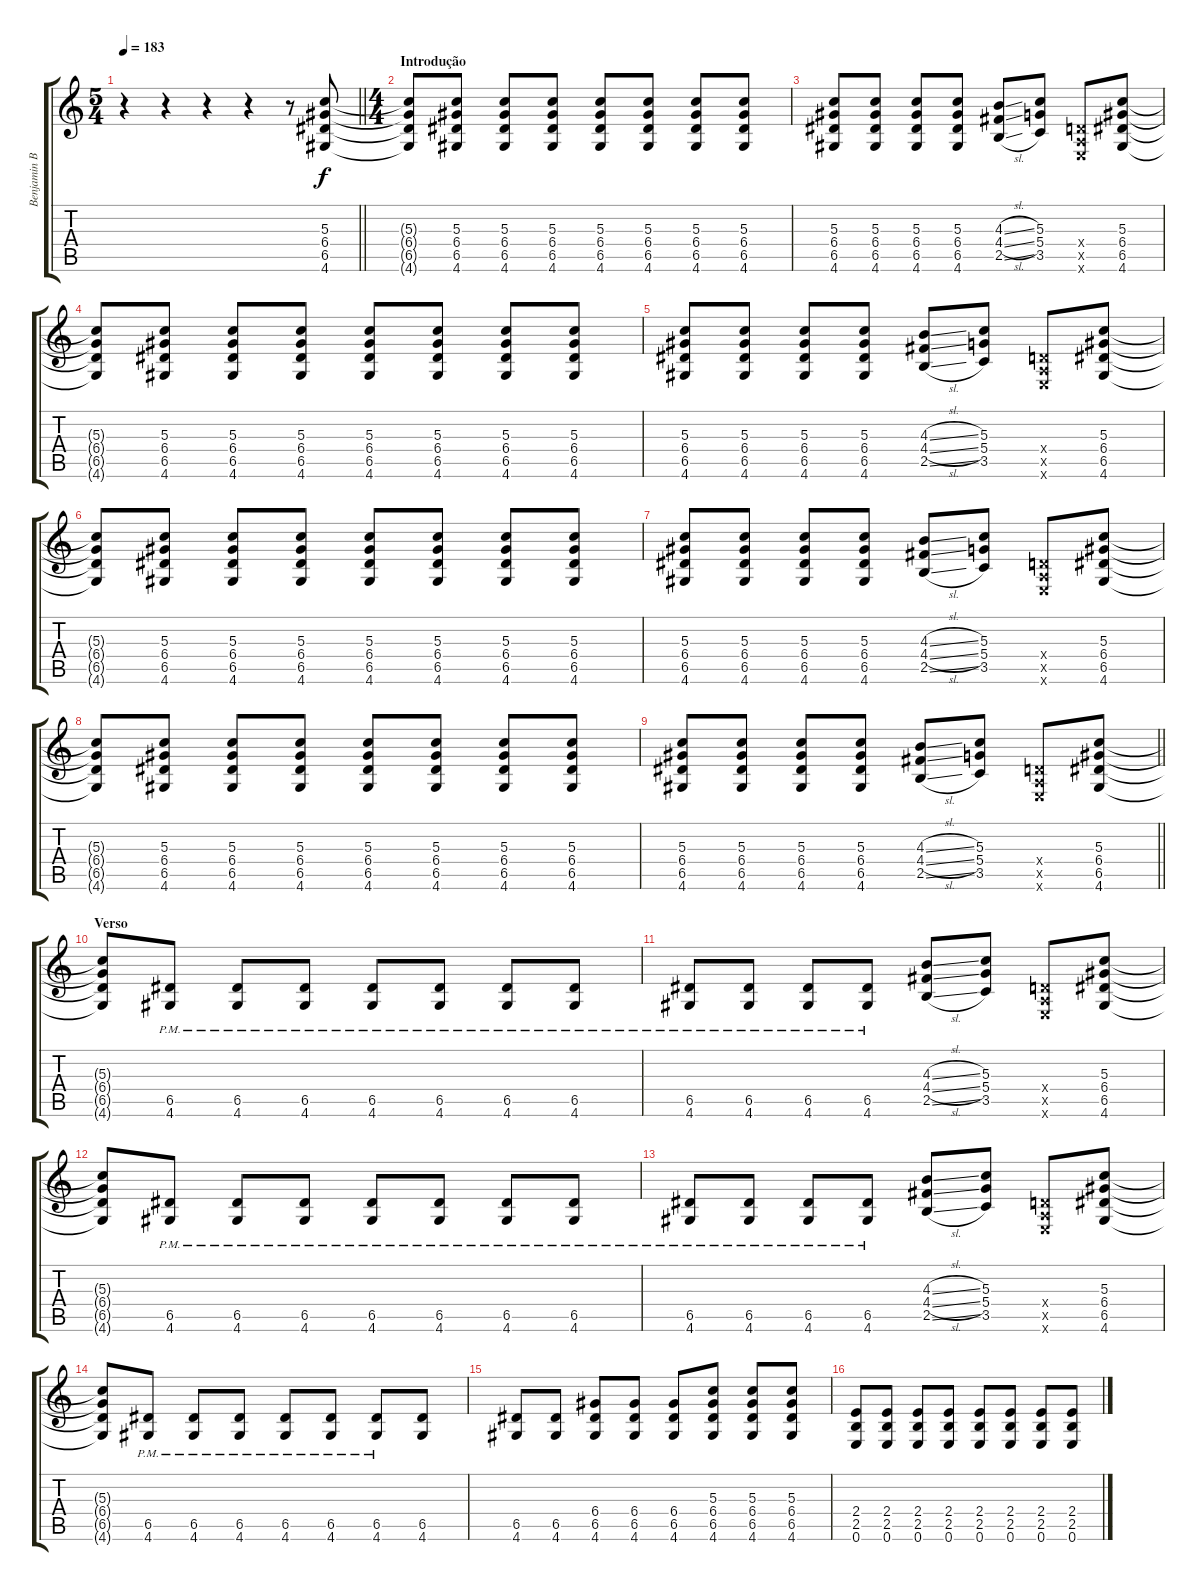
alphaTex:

\track ("Benjamin Burnley" "Benjamin B") {instrument distortionguitar}
\staff {score tabs}
\tuning (E4 B3 G3 D3 A2 E2) {hide}
\ts (5 4)
\tempo 183
\clef g2
\barLineRight lightlight
\ks c
r.4{dy f instrument distortionguitar} r.4 r.4 r.4 r.8 (5.3 6.4 6.5 4.6).8 |
\ts (4 4)
\section ("" "Introdução")
(5.3{t} 6.4{t} 6.5{t} 4.6{t}).8 (5.3 6.4 6.5 4.6).8 (5.3 6.4 6.5 4.6).8 (5.3 6.4 6.5 4.6).8 (5.3 6.4 6.5 4.6).8 (5.3 6.4 6.5 4.6).8 (5.3 6.4 6.5 4.6).8 (5.3 6.4 6.5 4.6).8 |
(5.3 6.4 6.5 4.6).8 (5.3 6.4 6.5 4.6).8 (5.3 6.4 6.5 4.6).8 (5.3 6.4 6.5 4.6).8 (4.3{sl} 4.4{sl} 2.5{sl}).8 (5.3 5.4 3.5).8 (0.4{x} 0.5{x} 0.6{x}).8 (5.3 6.4 6.5 4.6).8 |
(5.3{t} 6.4{t} 6.5{t} 4.6{t}).8 (5.3 6.4 6.5 4.6).8 (5.3 6.4 6.5 4.6).8 (5.3 6.4 6.5 4.6).8 (5.3 6.4 6.5 4.6).8 (5.3 6.4 6.5 4.6).8 (5.3 6.4 6.5 4.6).8 (5.3 6.4 6.5 4.6).8 |
(5.3 6.4 6.5 4.6).8 (5.3 6.4 6.5 4.6).8 (5.3 6.4 6.5 4.6).8 (5.3 6.4 6.5 4.6).8 (4.3{sl} 4.4{sl} 2.5{sl}).8 (5.3 5.4 3.5).8 (0.4{x} 0.5{x} 0.6{x}).8 (5.3 6.4 6.5 4.6).8 |
(5.3{t} 6.4{t} 6.5{t} 4.6{t}).8 (5.3 6.4 6.5 4.6).8 (5.3 6.4 6.5 4.6).8 (5.3 6.4 6.5 4.6).8 (5.3 6.4 6.5 4.6).8 (5.3 6.4 6.5 4.6).8 (5.3 6.4 6.5 4.6).8 (5.3 6.4 6.5 4.6).8 |
(5.3 6.4 6.5 4.6).8 (5.3 6.4 6.5 4.6).8 (5.3 6.4 6.5 4.6).8 (5.3 6.4 6.5 4.6).8 (4.3{sl} 4.4{sl} 2.5{sl}).8 (5.3 5.4 3.5).8 (0.4{x} 0.5{x} 0.6{x}).8 (5.3 6.4 6.5 4.6).8 |
(5.3{t} 6.4{t} 6.5{t} 4.6{t}).8 (5.3 6.4 6.5 4.6).8 (5.3 6.4 6.5 4.6).8 (5.3 6.4 6.5 4.6).8 (5.3 6.4 6.5 4.6).8 (5.3 6.4 6.5 4.6).8 (5.3 6.4 6.5 4.6).8 (5.3 6.4 6.5 4.6).8 |
\barLineRight lightlight
(5.3 6.4 6.5 4.6).8 (5.3 6.4 6.5 4.6).8 (5.3 6.4 6.5 4.6).8 (5.3 6.4 6.5 4.6).8 (4.3{sl} 4.4{sl} 2.5{sl}).8 (5.3 5.4 3.5).8 (0.4{x} 0.5{x} 0.6{x}).8 (5.3 6.4 6.5 4.6).8 |
\section ("" "Verso")
(5.3{t} 6.4{t} 6.5{t} 4.6{t}).8 (6.5{pm} 4.6{pm}).8 (6.5{pm} 4.6{pm}).8 (6.5{pm} 4.6{pm}).8 (6.5{pm} 4.6{pm}).8 (6.5{pm} 4.6{pm}).8 (6.5{pm} 4.6{pm}).8 (6.5{pm} 4.6{pm}).8 |
(6.5{pm} 4.6{pm}).8 (6.5{pm} 4.6{pm}).8 (6.5{pm} 4.6{pm}).8 (6.5{pm} 4.6{pm}).8 (4.3{sl} 4.4{sl} 2.5{sl}).8 (5.3 5.4 3.5).8 (0.4{x} 0.5{x} 0.6{x}).8 (5.3 6.4 6.5 4.6).8 |
(5.3{t} 6.4{t} 6.5{t} 4.6{t}).8 (6.5{pm} 4.6{pm}).8 (6.5{pm} 4.6{pm}).8 (6.5{pm} 4.6{pm}).8 (6.5{pm} 4.6{pm}).8 (6.5{pm} 4.6{pm}).8 (6.5{pm} 4.6{pm}).8 (6.5{pm} 4.6{pm}).8 |
(6.5{pm} 4.6{pm}).8 (6.5{pm} 4.6{pm}).8 (6.5{pm} 4.6{pm}).8 (6.5{pm} 4.6{pm}).8 (4.3{sl} 4.4{sl} 2.5{sl}).8 (5.3 5.4 3.5).8 (0.4{x} 0.5{x} 0.6{x}).8 (5.3 6.4 6.5 4.6).8 |
(5.3{t} 6.4{t} 6.5{t} 4.6{t}).8 (6.5{pm} 4.6{pm}).8 (6.5{pm} 4.6{pm}).8 (6.5{pm} 4.6{pm}).8 (6.5{pm} 4.6{pm}).8 (6.5{pm} 4.6{pm}).8 (6.5{pm} 4.6{pm}).8 (6.5 4.6).8 |
(6.5 4.6).8 (6.5 4.6).8 (6.4 6.5 4.6).8 (6.4 6.5 4.6).8 (6.4 6.5 4.6).8 (5.3 6.4 6.5 4.6).8 (5.3 6.4 6.5 4.6).8 (5.3 6.4 6.5 4.6).8 |
(2.4 2.5 0.6).8 (2.4 2.5 0.6).8 (2.4 2.5 0.6).8 (2.4 2.5 0.6).8 (2.4 2.5 0.6).8 (2.4 2.5 0.6).8 (2.4 2.5 0.6).8 (2.4 2.5 0.6).8
